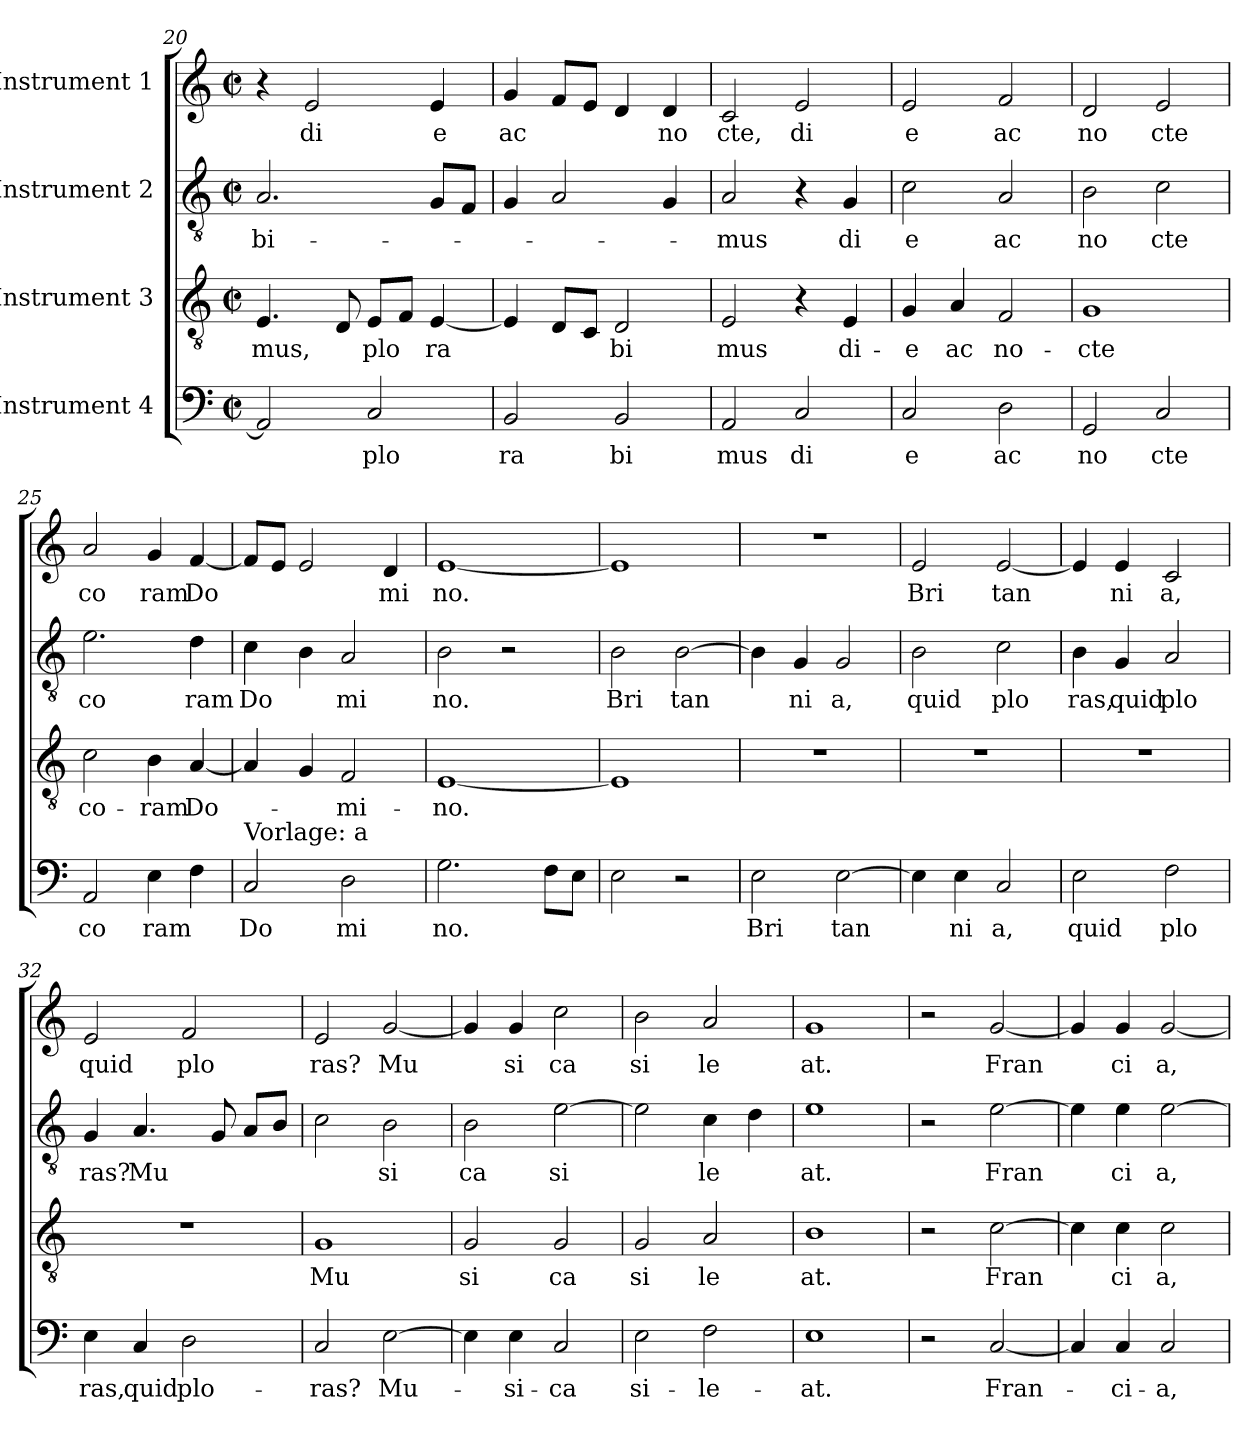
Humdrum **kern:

**kern	**text	**kern	**text	**kern	**text	**kern	**text
*part4	*part4	*part3	*part3	*part2	*part2	*part1	*part1
*staff4	*staff4	*staff3	*staff3	*staff2	*staff2	*staff1	*staff1
*I"Instrument 4	*	*I"Instrument 3	*	*I"Instrument 2	*	*I"Instrument 1	*
*clefF4	*	*clefGv2	*	*clefGv2	*	*clefG2	*
*M2/2	*	*M2/2	*	*M2/2	*	*M2/2	*
*met(c|)	*	*met(c|)	*	*met(c|)	*	*met(c|)	*
=20	=20	=20	=20	=20	=20	=20	=20
!	!	!	!LO:LY:b	!	!LO:LY:b:cj	!	!
2AA/]	.	4.E/	mus,	2.A/	-bi-	4r	.
!	!	!	!	!	!	!	!LO:LY:b:cj
.	.	.	.	.	.	2e/	di
.	.	8D/	.	.	.	.	.
!	!LO:LY:b:cj	!	!LO:LY:b	!	!	!	!
2C/	plo	8E/L	plo	.	.	.	.
.	.	8F/J	.	.	.	.	.
!	!	!	!LO:LY:b:cj	!	!	!	!LO:LY:b:cj
.	.	[<4E/	ra	8G/L	.	4e/	e
.	.	.	.	8F/J	.	.	.
=21	=21	=21	=21	=21	=21	=21	=21
!	!LO:LY:b:cj	!	!	!	!	!	!LO:LY:b:cj
2BB/	ra	4E/]	.	4G/	.	4g/	ac
.	.	8D/L	.	2A/	.	8f/L	.
.	.	8C/J	.	.	.	8e/J	.
!	!LO:LY:b:cj	!	!LO:LY:b:cj	!	!	!	!
2BB/	bi	2D/	bi	.	.	4d/	.
!	!	!	!	!	!	!	!LO:LY:b:cj
.	.	.	.	4G/	.	4d/	no
!!LO:LB:g=z
=22	=22	=22	=22	=22	=22	=22	=22
!	!LO:LY:b:cj	!	!LO:LY:b:cj	!	!LO:LY:b:cj	!	!LO:LY:b:cj
2AA/	mus	2E/	mus	2A/	-mus	2c/	cte,
!	!LO:LY:b:cj	!	!	!	!	!	!LO:LY:b:cj
2C/	di	4r	.	4r	.	2e/	di
!	!	!	!LO:LY:b:cj	!	!LO:LY:b:cj	!	!
.	.	4E/	di-	4G/	di	.	.
=23	=23	=23	=23	=23	=23	=23	=23
!	!LO:LY:b:cj	!	!LO:LY:b:cj	!	!LO:LY:b:cj	!	!LO:LY:b:cj
2C/	e	4G/	-e	2c\	e	2e/	e
!	!	!	!LO:LY:b:cj	!	!	!	!
.	.	4A/	ac	.	.	.	.
!	!LO:LY:b:cj	!	!LO:LY:b:cj	!	!LO:LY:b:cj	!	!LO:LY:b:cj
2D\	ac	2F/	no-	2A/	ac	2f/	ac
=24	=24	=24	=24	=24	=24	=24	=24
!	!LO:LY:b:cj	!	!LO:LY:b:cj	!	!LO:LY:b:cj	!	!LO:LY:b:cj
2GG/	no	1G	-cte	2B\	no	2d/	no
!	!LO:LY:b:cj	!	!	!	!LO:LY:b:cj	!	!LO:LY:b:cj
2C/	cte	.	.	2c\	cte	2e/	cte
=25	=25	=25	=25	=25	=25	=25	=25
!	!LO:LY:b:cj	!	!LO:LY:b:cj	!	!LO:LY:b:cj	!	!LO:LY:b:cj
2AA/	co	2c\	co-	2.e\	co	2a/	co
!	!LO:LY:b	!	!LO:LY:b:cj	!	!	!	!LO:LY:b:cj
4E\	ram	4B\	-ram	.	.	4g/	ram
!	!	!	!LO:LY:b	!	!LO:LY:b:cj	!	!LO:LY:b
4F\	.	[<4A/	Do-	4d\	ram	[<4f/	Do
=26	=26	=26	=26	=26	=26	=26	=26
!LO:TX:a:t=Vorlage&colon; a	!	!	!	!	!	!	!
!	!LO:LY:b:cj	!	!	!	!LO:LY:b	!	!
2C/	Do	4A/]	.	4c\	Do	8f/L]	.
.	.	.	.	.	.	8e/J	.
.	.	4G/	.	4B\	.	2e/	.
!	!LO:LY:b:cj	!	!LO:LY:b:cj	!	!LO:LY:b:cj	!	!
2D\	mi	2F/	-mi-	2A/	mi	.	.
!	!	!	!	!	!	!	!LO:LY:b:cj
.	.	.	.	.	.	4d/	mi
=27	=27	=27	=27	=27	=27	=27	=27
!	!LO:LY:b	!	!LO:LY:b:cj	!	!LO:LY:b:cj	!	!LO:LY:b:cj
2.G\	no.	[<1E	-no.	2B\	no.	[<1e	no.
.	.	.	.	2r	.	.	.
8F\L	.	.	.	.	.	.	.
8E\J	.	.	.	.	.	.	.
=28	=28	=28	=28	=28	=28	=28	=28
!	!	!	!	!	!LO:LY:b:cj	!	!
2E\	.	1E]	.	2B\	Bri	1e]	.
!	!	!	!	!	!LO:LY:b	!	!
2r	.	.	.	[>2B\	tan	.	.
=29	=29	=29	=29	=29	=29	=29	=29
!	!LO:LY:b:cj	!	!	!	!	!	!
2E\	Bri	1r	.	4B\]	.	1r	.
!	!	!	!	!	!LO:LY:b:cj	!	!
.	.	.	.	4G/	ni	.	.
!	!LO:LY:b	!	!	!	!LO:LY:b:cj	!	!
[>2E\	tan	.	.	2G/	a,	.	.
=30	=30	=30	=30	=30	=30	=30	=30
!	!	!	!	!	!LO:LY:b:cj	!	!LO:LY:b:cj
4E\]	.	1r	.	2B\	quid	2e/	Bri
!	!LO:LY:b:cj	!	!	!	!	!	!
4E\	ni	.	.	.	.	.	.
!	!LO:LY:b:cj	!	!	!	!LO:LY:b:cj	!	!LO:LY:b
2C/	a,	.	.	2c\	plo	[<2e/	tan
=31	=31	=31	=31	=31	=31	=31	=31
!	!LO:LY:b:cj	!	!	!	!LO:LY:b:cj	!	!
2E\	quid	1r	.	4B\	ras,	4e/]	.
!	!	!	!	!	!LO:LY:b:cj	!	!LO:LY:b:cj
.	.	.	.	4G/	quid	4e/	ni
!	!LO:LY:b:cj	!	!	!	!LO:LY:b:cj	!	!LO:LY:b:cj
2F\	plo	.	.	2A/	plo	2c/	a,
!!LO:PB:g=z
=32	=32	=32	=32	=32	=32	=32	=32
!	!LO:LY:b:cj	!	!	!	!LO:LY:b:cj	!	!LO:LY:b:cj
4E\	ras,	1r	.	4G/	ras?	2e/	quid
!	!LO:LY:b:cj	!	!	!	!LO:LY:b	!	!
4C/	quid	.	.	4.A/	Mu	.	.
!	!LO:LY:b:cj	!	!	!	!	!	!LO:LY:b:cj
2D\	plo-	.	.	.	.	2f/	plo
.	.	.	.	8G/	.	.	.
.	.	.	.	8A/L	.	.	.
.	.	.	.	8B/J	.	.	.
=33	=33	=33	=33	=33	=33	=33	=33
!	!LO:LY:b:cj	!	!LO:LY:b:cj	!	!	!	!LO:LY:b:cj
2C/	-ras?	1G	Mu	2c\	.	2e/	ras?
!	!LO:LY:b	!	!	!	!LO:LY:b:cj	!	!LO:LY:b
[>2E\	Mu-	.	.	2B\	si	[<2g/	Mu
=34	=34	=34	=34	=34	=34	=34	=34
!	!	!	!LO:LY:b:cj	!	!LO:LY:b:cj	!	!
4E\]	.	2G/	si	2B\	ca	4g/]	.
!	!LO:LY:b:cj	!	!	!	!	!	!LO:LY:b:cj
4E\	-si-	.	.	.	.	4g/	si
!	!LO:LY:b:cj	!	!LO:LY:b:cj	!	!LO:LY:b:cj	!	!LO:LY:b:cj
2C/	-ca	2G/	ca	[>2e\	si	2cc\	ca
=35	=35	=35	=35	=35	=35	=35	=35
!	!LO:LY:b:cj	!	!LO:LY:b:cj	!	!	!	!LO:LY:b:cj
2E\	si-	2G/	si	2e\]	.	2b\	si
!	!LO:LY:b:cj	!	!LO:LY:b:cj	!	!LO:LY:b:cj	!	!LO:LY:b:cj
2F\	-le-	2A/	le	4c\	le	2a/	le
.	.	.	.	4d\	.	.	.
=36	=36	=36	=36	=36	=36	=36	=36
!	!LO:LY:b:cj	!	!LO:LY:b:cj	!	!LO:LY:b:cj	!	!LO:LY:b:cj
1E	-at.	1B	at.	1e	at.	1g	at.
=37	=37	=37	=37	=37	=37	=37	=37
2r	.	2r	.	2r	.	2r	.
!	!LO:LY:b	!	!LO:LY:b	!	!LO:LY:b	!	!LO:LY:b
[<2C/	Fran-	[>2c\	Fran	[>2e\	Fran	[<2g/	Fran
=38	=38	=38	=38	=38	=38	=38	=38
4C/]	.	4c\]	.	4e\]	.	4g/]	.
!	!LO:LY:b:cj	!	!LO:LY:b:cj	!	!LO:LY:b:cj	!	!LO:LY:b:cj
4C/	-ci-	4c\	ci	4e\	ci	4g/	ci
!	!LO:LY:b:cj	!	!LO:LY:b:cj	!	!LO:LY:b:cj	!	!LO:LY:b:cj
2C/	-a,	2c\	a,	[>2e\	a,	[<2g/	a,
=	=	=	=	=	=	=	=
*-	*-	*-	*-	*-	*-	*-	*-
